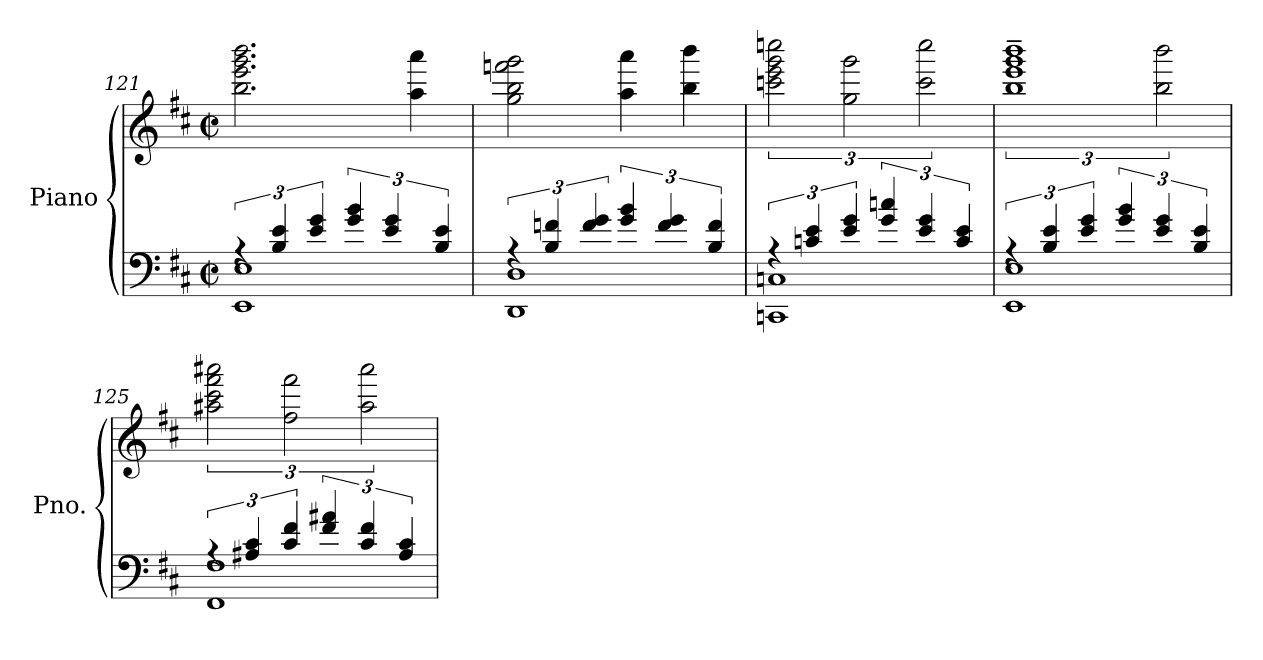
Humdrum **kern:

**kern	**kern
*part1	*part1
*staff2	*staff1
*I"Piano	*
*I'Pno.	*
*clefF4	*clefG2
*k[f#c#]	*k[f#c#]
*M2/2	*M2/2
*met(c|)	*met(c|)
=121	=121
*^	*
6rA	1EE 1E	2.bb\ 2.eee\ 2.ggg\ 2.bbb\
6B/ 6e/	.	.
6e/ 6g/	.	.
6g/ 6b/	.	.
6e/ 6g/	.	.
.	.	4aa\ 4aaa\
6B/ 6e/	.	.
!!LO:LB:g=z
=122	=122	=122
6rA	1DD 1D	2gg\ 2bb\ 2fffn\ 2ggg\
6B/ 6fn/	.	.
6f/ 6g/	.	.
6g/ 6b/	.	4aa\ 4aaa\
6f/ 6g/	.	.
.	.	4bb\ 4bbb\
6B/ 6f/	.	.
=123	=123	=123
*	*	*MM190
6rA	1CCn 1Cn	3cccn\ 3eee\ 3ggg\ 3ccccn\
6cn/ 6e/	.	.
6e/ 6g/	.	3gg\ 3ggg\
6g/ 6ccn/	.	.
6e/ 6g/	.	3ccc\ 3cccc\
6c/ 6e/	.	.
=124	=124	=124
*	*	*MM194
6rA	1EE 1E	3%2bb~ 3%2eee~ 3%2ggg~ 3%2bbb~
6B/ 6e/	.	.
6e/ 6g/	.	.
6g/ 6b/	.	.
6e/ 6g/	.	3bb\ 3bbb\
6B/ 6e/	.	.
=125	=125	=125
6rA	1FF# 1F#	3aa#X\ 3ccc#\ 3fff#\ 3aaa#X\
6A#X/ 6c#/	.	.
6c#/ 6f#/	.	3ff#\ 3fff#\
6f#/ 6a#X/	.	.
6c#/ 6f#/	.	3aa#\ 3aaa#\
6A#/ 6c#/	.	.
*v	*v	*
=	=
*-	*-
